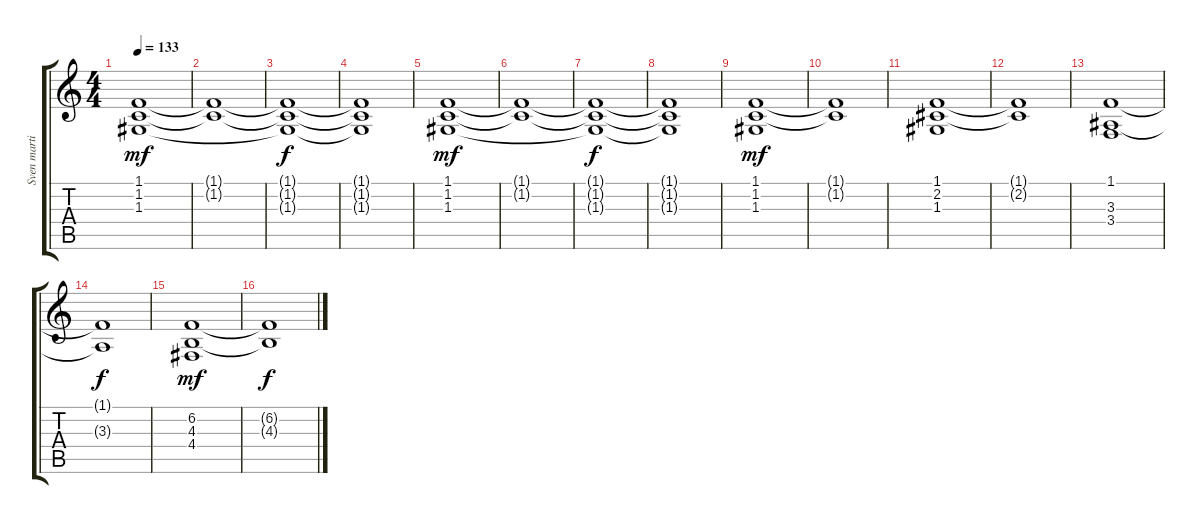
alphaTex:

\track ("Sven martin (right hand)" "Sven marti") {instrument frenchhorn}
\staff {score tabs}
\tuning (E4 B3 G3 D3 A2 E2) {hide}
\ts (4 4)
\tempo 133
\clef g2
\ks c
(1.1 1.2 1.3).1{dy mf} |
(1.1{t} 1.2{t}).1 |
(1.1{t} 1.2{t} 1.3{t}).1{dy f} |
(1.1{t} 1.2{t} 1.3{t}).1 |
(1.1 1.2 1.3).1{dy mf} |
(1.1{t} 1.2{t}).1 |
(1.1{t} 1.2{t} 1.3{t}).1{dy f} |
(1.1{t} 1.2{t} 1.3{t}).1 |
(1.1 1.2 1.3).1{dy mf} |
(1.1{t} 1.2{t}).1 |
(1.1 2.2 1.3).1 |
(1.1{t} 2.2{t}).1 |
(1.1 3.3 3.4).1 |
(1.1{t} 3.3{t}).1{dy f} |
(6.2 4.3 4.4).1{dy mf} |
(6.2{t} 4.3{t}).1{dy f}
